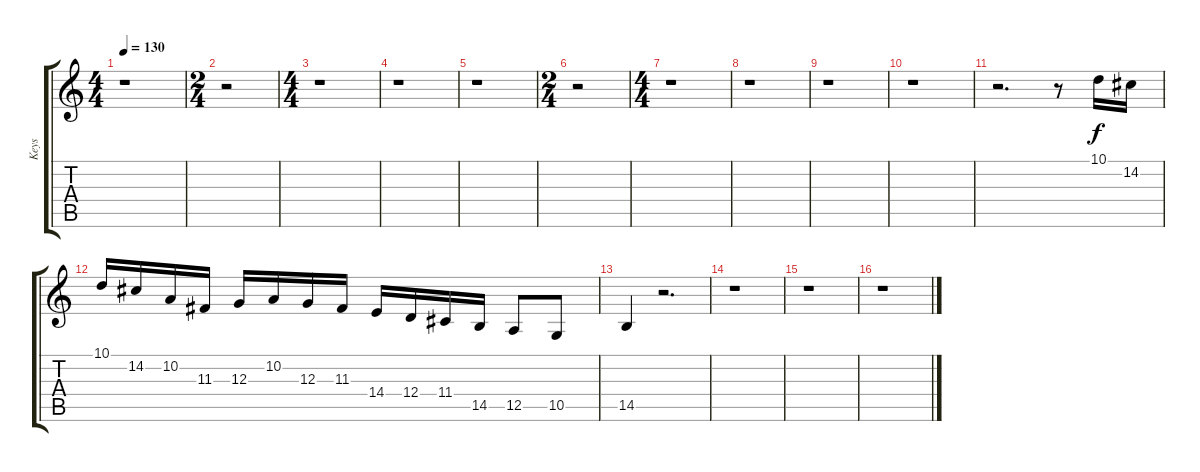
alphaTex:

\track ("Keys" "Keys") {instrument synthstrings1}
\staff {score tabs}
\tuning (E4 B3 G3 D3 A2 E2) {hide}
\ts (4 4)
\tempo 130
\clef g2
\ks c
r.1{dy f} |
\ts (2 4)
r.2 |
\ts (4 4)
r.1 |
r.1 |
r.1 |
\ts (2 4)
r.2 |
\ts (4 4)
r.1 |
r.1 |
r.1 |
r.1 |
r.2{d} r.8 10.1.16{instrument synthstrings1} 14.2.16 |
10.1.16 14.2.16 10.2.16 11.3.16 12.3.16 10.2.16 12.3.16 11.3.16 14.4.16 12.4.16 11.4.16 14.5.16 12.5.8 10.5.8 |
14.5.4 r.2{d} |
r.1 |
r.1 |
r.1
